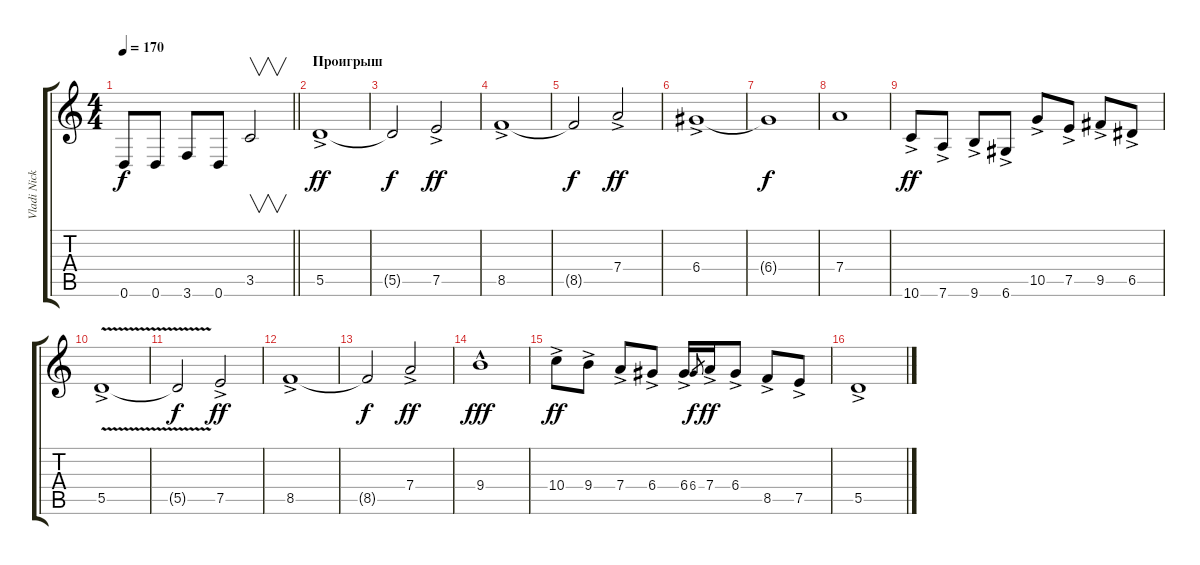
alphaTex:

\track ("Vladi Nickson" "Vladi Nick") {instrument overdrivenguitar}
\staff {score tabs}
\tuning (E4 B3 G3 D3 A2 D2) {hide}
\ts (4 4)
\tempo 170
\clef g2
\barLineRight lightlight
\ks c
0.6.8{dy f} 0.6.8 3.6.8 0.6.8 3.5.2{v} |
\section ("" "Проигрыш")
5.5{ac}.1{dy ff} |
5.5{t}.2{dy f} 7.5{ac}.2{dy ff} |
8.5{ac}.1 |
8.5{t}.2{dy f} 7.4{ac}.2{dy ff} |
6.4{ac}.1 |
6.4{t}.1{dy f} |
7.4.1 |
10.6{ac}.8{dy ff} 7.6{ac}.8 9.6{ac}.8 6.6{ac}.8 10.5{ac}.8 7.5{ac}.8 9.5{ac}.8 6.5{ac}.8 |
5.5{v ac}.1 |
5.5{t}.2{dy f} 7.5{ac}.2{dy ff} |
8.5{ac}.1 |
8.5{t}.2{dy f} 7.4{ac}.2{dy ff} |
9.4{hac}.1{dy fff} |
10.4{ac}.8{dy ff} 9.4{ac}.8 7.4{ac}.8 6.4{ac}.8 6.4{ac}.16 6.4.8{gr dy f} 7.4{ac}.16{dy ff} 6.4{ac}.8 8.5{ac}.8 7.5{ac}.8 |
5.5{ac}.1
